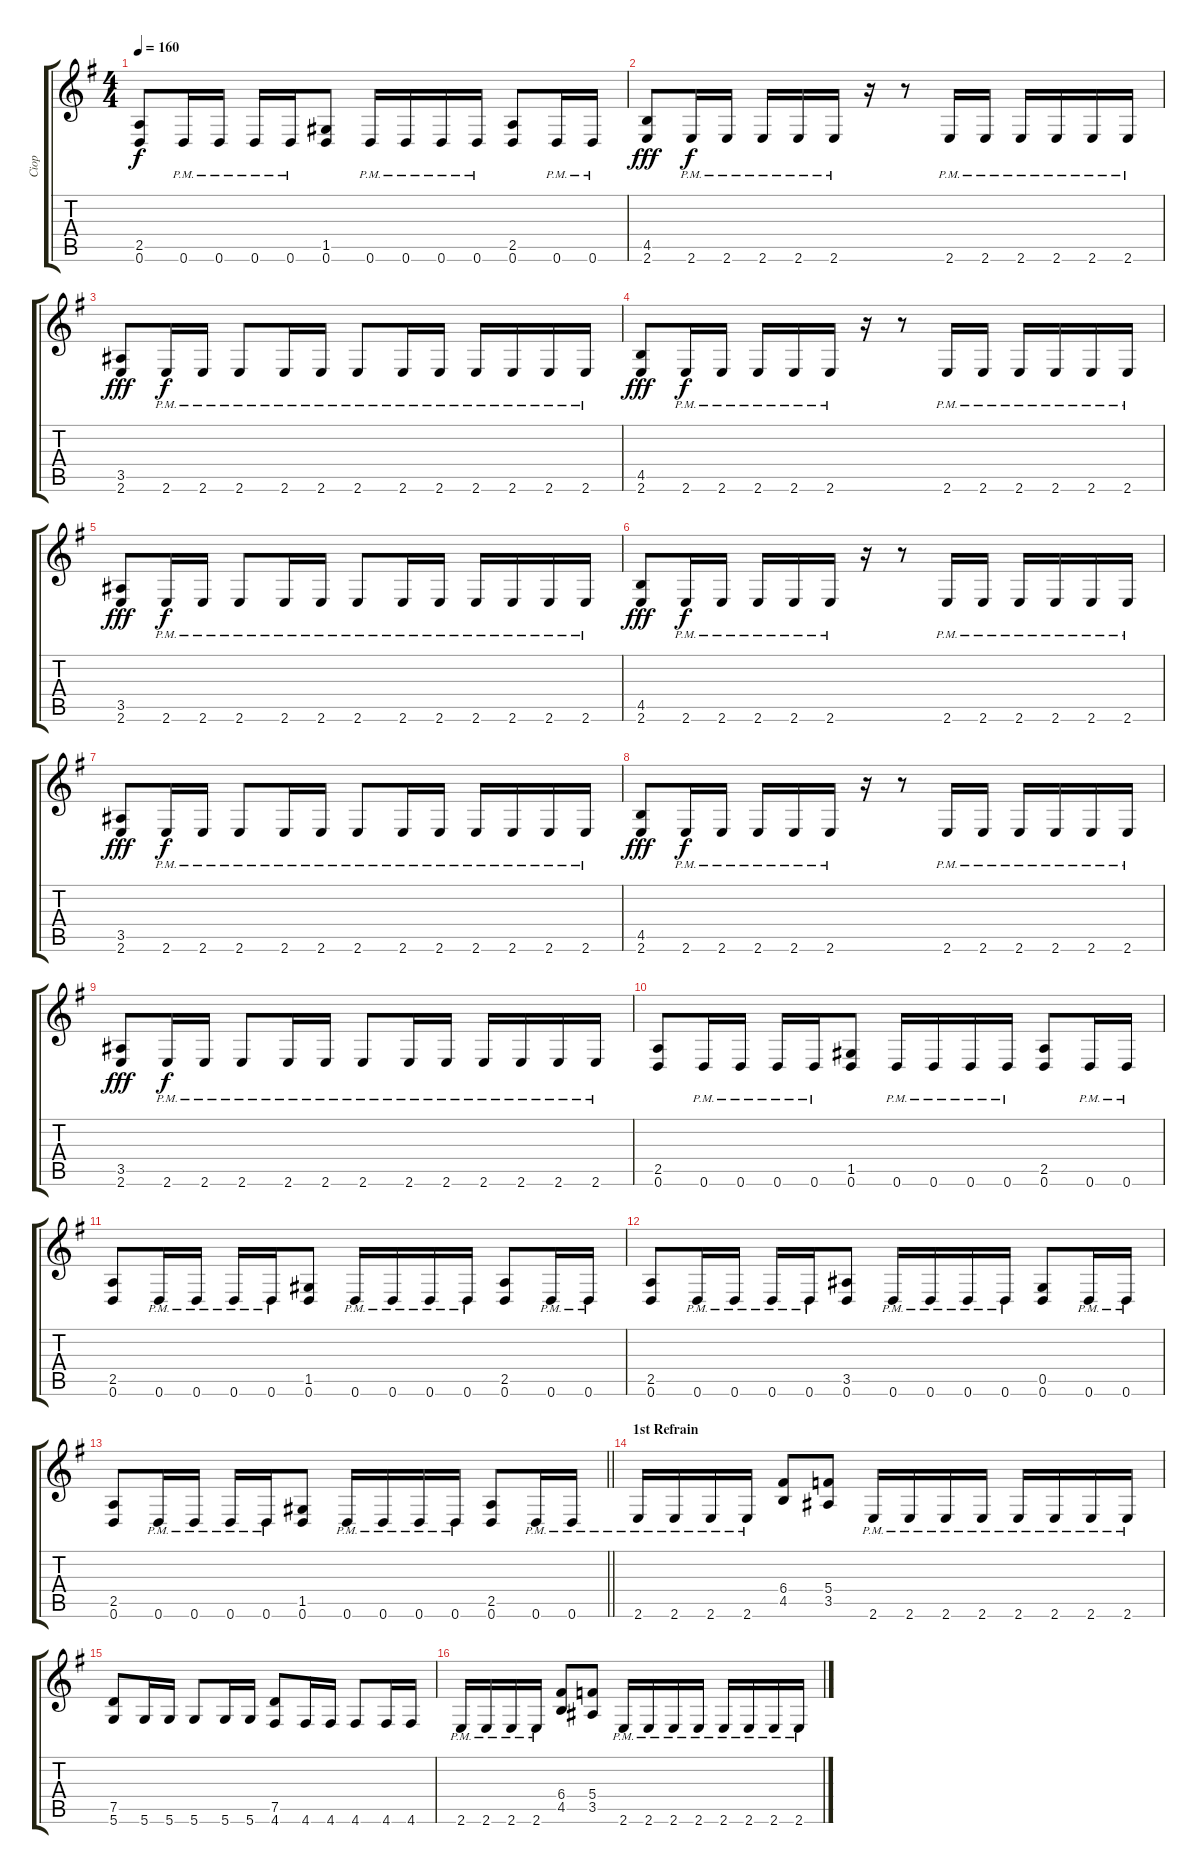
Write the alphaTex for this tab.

\track ("Ciop" "Ciop") {instrument distortionguitar}
\staff {score tabs}
\tuning (D4 A3 F3 C3 G2 D2) {hide}
\ts (4 4)
\tempo 160
\clef g2
\ks eminor
(2.5 0.6).8{dy f} 0.6{pm}.16 0.6{pm}.16 0.6{pm}.16 0.6{pm}.16 (1.5 0.6).8 0.6{pm}.16 0.6{pm}.16 0.6{pm}.16 0.6{pm}.16 (2.5 0.6).8 0.6{pm}.16 0.6{pm}.16 |
(4.5 2.6).8{dy fff} 2.6{pm}.16{dy f} 2.6{pm}.16 2.6{pm}.16 2.6{pm}.16 2.6{pm}.16 r.16 r.8 2.6{pm}.16 2.6{pm}.16 2.6{pm}.16 2.6{pm}.16 2.6{pm}.16 2.6{pm}.16 |
(3.5 2.6).8{dy fff} 2.6{pm}.16{dy f} 2.6{pm}.16 2.6{pm}.8 2.6{pm}.16 2.6{pm}.16 2.6{pm}.8 2.6{pm}.16 2.6{pm}.16 2.6{pm}.16 2.6{pm}.16 2.6{pm}.16 2.6{pm}.16 |
(4.5 2.6).8{dy fff} 2.6{pm}.16{dy f} 2.6{pm}.16 2.6{pm}.16 2.6{pm}.16 2.6{pm}.16 r.16 r.8 2.6{pm}.16 2.6{pm}.16 2.6{pm}.16 2.6{pm}.16 2.6{pm}.16 2.6{pm}.16 |
(3.5 2.6).8{dy fff} 2.6{pm}.16{dy f} 2.6{pm}.16 2.6{pm}.8 2.6{pm}.16 2.6{pm}.16 2.6{pm}.8 2.6{pm}.16 2.6{pm}.16 2.6{pm}.16 2.6{pm}.16 2.6{pm}.16 2.6{pm}.16 |
(4.5 2.6).8{dy fff} 2.6{pm}.16{dy f} 2.6{pm}.16 2.6{pm}.16 2.6{pm}.16 2.6{pm}.16 r.16 r.8 2.6{pm}.16 2.6{pm}.16 2.6{pm}.16 2.6{pm}.16 2.6{pm}.16 2.6{pm}.16 |
(3.5 2.6).8{dy fff} 2.6{pm}.16{dy f} 2.6{pm}.16 2.6{pm}.8 2.6{pm}.16 2.6{pm}.16 2.6{pm}.8 2.6{pm}.16 2.6{pm}.16 2.6{pm}.16 2.6{pm}.16 2.6{pm}.16 2.6{pm}.16 |
(4.5 2.6).8{dy fff} 2.6{pm}.16{dy f} 2.6{pm}.16 2.6{pm}.16 2.6{pm}.16 2.6{pm}.16 r.16 r.8 2.6{pm}.16 2.6{pm}.16 2.6{pm}.16 2.6{pm}.16 2.6{pm}.16 2.6{pm}.16 |
(3.5 2.6).8{dy fff} 2.6{pm}.16{dy f} 2.6{pm}.16 2.6{pm}.8 2.6{pm}.16 2.6{pm}.16 2.6{pm}.8 2.6{pm}.16 2.6{pm}.16 2.6{pm}.16 2.6{pm}.16 2.6{pm}.16 2.6{pm}.16 |
(2.5 0.6).8 0.6{pm}.16 0.6{pm}.16 0.6{pm}.16 0.6{pm}.16 (1.5 0.6).8 0.6{pm}.16 0.6{pm}.16 0.6{pm}.16 0.6{pm}.16 (2.5 0.6).8 0.6{pm}.16 0.6{pm}.16 |
(2.5 0.6).8 0.6{pm}.16 0.6{pm}.16 0.6{pm}.16 0.6{pm}.16 (1.5 0.6).8 0.6{pm}.16 0.6{pm}.16 0.6{pm}.16 0.6{pm}.16 (2.5 0.6).8 0.6{pm}.16 0.6{pm}.16 |
(2.5 0.6).8 0.6{pm}.16 0.6{pm}.16 0.6{pm}.16 0.6{pm}.16 (3.5 0.6).8 0.6{pm}.16 0.6{pm}.16 0.6{pm}.16 0.6{pm}.16 (0.5 0.6).8 0.6{pm}.16 0.6{pm}.16 |
\barLineRight lightlight
(2.5 0.6).8 0.6{pm}.16 0.6{pm}.16 0.6{pm}.16 0.6{pm}.16 (1.5 0.6).8 0.6{pm}.16 0.6{pm}.16 0.6{pm}.16 0.6{pm}.16 (2.5 0.6).8 0.6{pm}.16 0.6{pm}.16 |
\section ("" "1st Refrain")
2.6{pm}.16 2.6{pm}.16 2.6{pm}.16 2.6{pm}.16 (6.4 4.5).8 (5.4 3.5).8 2.6{pm}.16 2.6{pm}.16 2.6{pm}.16 2.6{pm}.16 2.6{pm}.16 2.6{pm}.16 2.6{pm}.16 2.6{pm}.16 |
(7.5 5.6).8 5.6.16 5.6.16 5.6.8 5.6.16 5.6.16 (7.5 4.6).8 4.6.16 4.6.16 4.6.8 4.6.16 4.6.16 |
2.6{pm}.16 2.6{pm}.16 2.6{pm}.16 2.6{pm}.16 (6.4 4.5).8 (5.4 3.5).8 2.6{pm}.16 2.6{pm}.16 2.6{pm}.16 2.6{pm}.16 2.6{pm}.16 2.6{pm}.16 2.6{pm}.16 2.6{pm}.16
